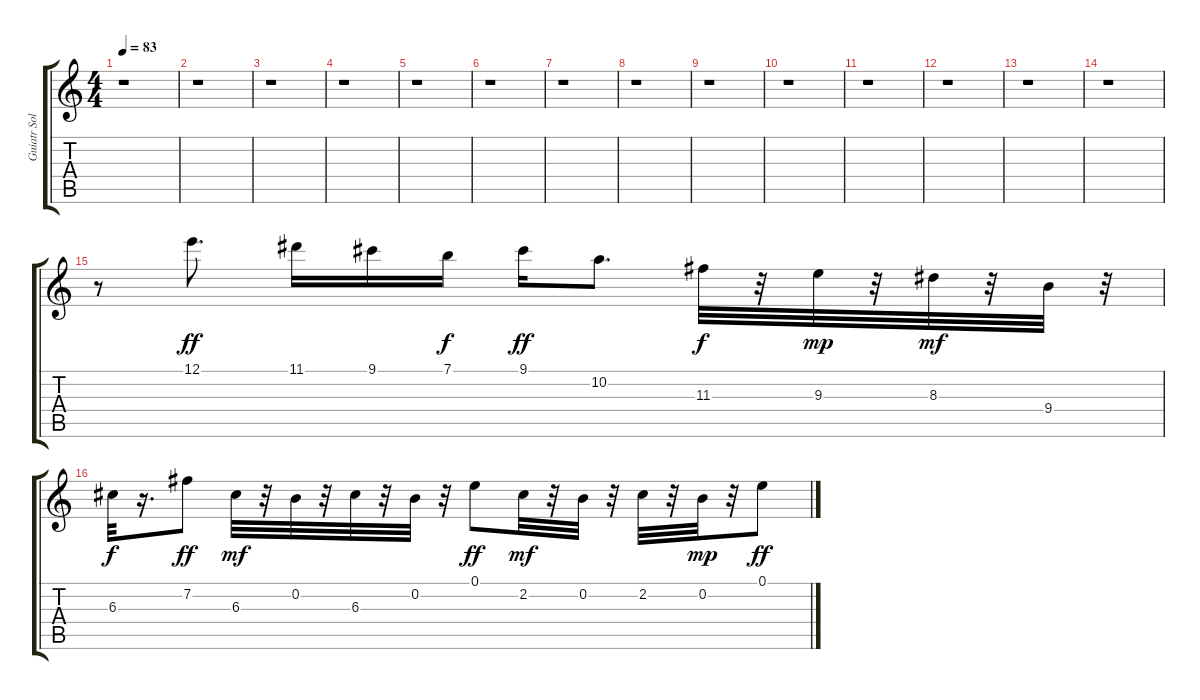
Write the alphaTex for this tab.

\track ("Guiatr Solo" "Guiatr Sol") {instrument distortionguitar}
\staff {score tabs}
\tuning (E4 B3 G3 D3 A2 E2) {hide}
\ts (4 4)
\tempo 83
\clef g2
\ks c
r.1{dy ff} |
r.1 |
r.1 |
r.1 |
r.1 |
r.1 |
r.1 |
r.1 |
r.1 |
r.1 |
r.1 |
r.1 |
r.1 |
r.1 |
r.8 12.1.8{d instrument distortionguitar} 11.1.16 9.1.16 7.1.16{dy f} 9.1.16{dy ff} 10.2.8{d} 11.3.32{dy f instrument distortionguitar} r.32 9.3.32{dy mp} r.32 8.3.32{dy mf} r.32 9.4.32 r.32 |
6.3.32{dy f} r.16{d} 7.2.8{dy ff instrument distortionguitar} 6.3.32{dy mf instrument distortionguitar} r.32 0.2.32 r.32 6.3.32 r.32 0.2.32 r.32 0.1.8{dy ff instrument distortionguitar} 2.2.32{dy mf instrument distortionguitar} r.32 0.2.32 r.32 2.2.32 r.32 0.2.32{dy mp} r.32 0.1.8{dy ff instrument distortionguitar}
